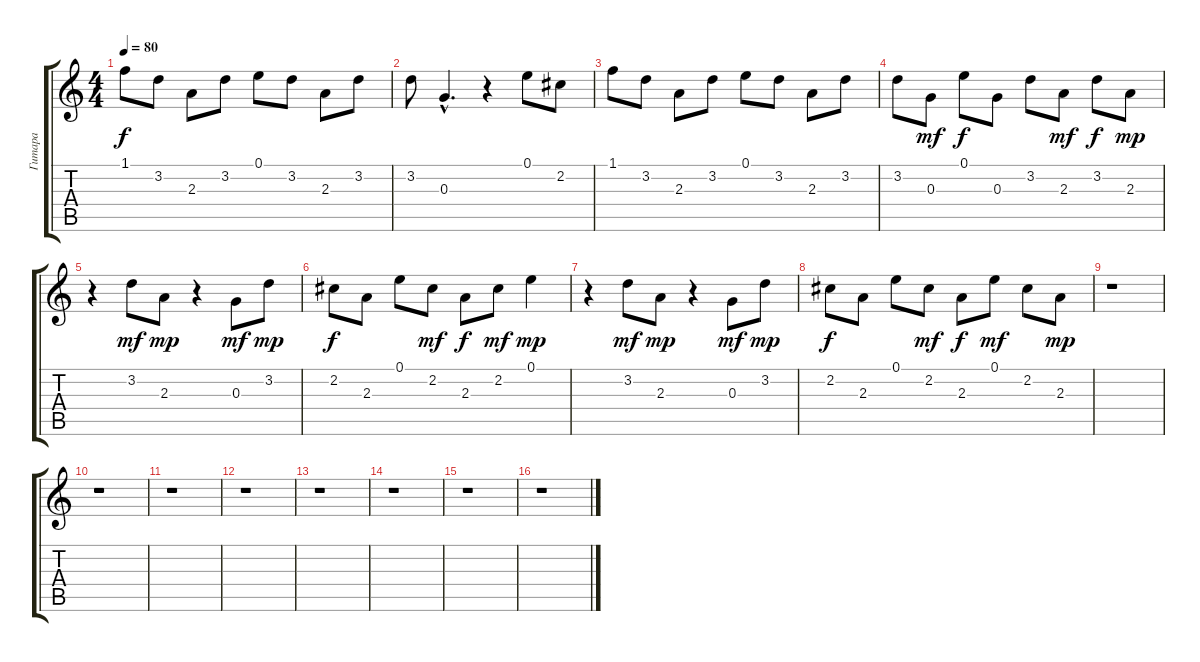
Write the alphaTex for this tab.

\track ("Гитара" "Гитара") {instrument electricguitarclean}
\staff {score tabs}
\tuning (E4 B3 G3 D3 A2 E2) {hide}
\ts (4 4)
\tempo 80
\clef g2
\ks c
1.1.8{dy f volume 10} 3.2.8 2.3.8 3.2.8 0.1.8 3.2.8 2.3.8 3.2.8 |
3.2.8 0.3{hac}.4{d} r.4 0.1.8 2.2.8 |
1.1.8 3.2.8 2.3.8 3.2.8 0.1.8 3.2.8 2.3.8 3.2.8 |
3.2.8 0.3.8{dy mf} 0.1.8{dy f} 0.3.8 3.2.8 2.3.8{dy mf} 3.2.8{dy f} 2.3.8{dy mp} |
r.4 3.2.8{dy mf} 2.3.8{dy mp} r.4 0.3.8{dy mf} 3.2.8{dy mp} |
2.2.8{dy f} 2.3.8 0.1.8 2.2.8{dy mf} 2.3.8{dy f} 2.2.8{dy mf} 0.1.4{dy mp} |
r.4 3.2.8{dy mf} 2.3.8{dy mp} r.4 0.3.8{dy mf} 3.2.8{dy mp} |
2.2.8{dy f} 2.3.8 0.1.8 2.2.8{dy mf} 2.3.8{dy f} 0.1.8{dy mf} 2.2.8 2.3.8{dy mp} |
r.1 |
r.1 |
r.1 |
r.1 |
r.1 |
r.1 |
r.1 |
r.1
